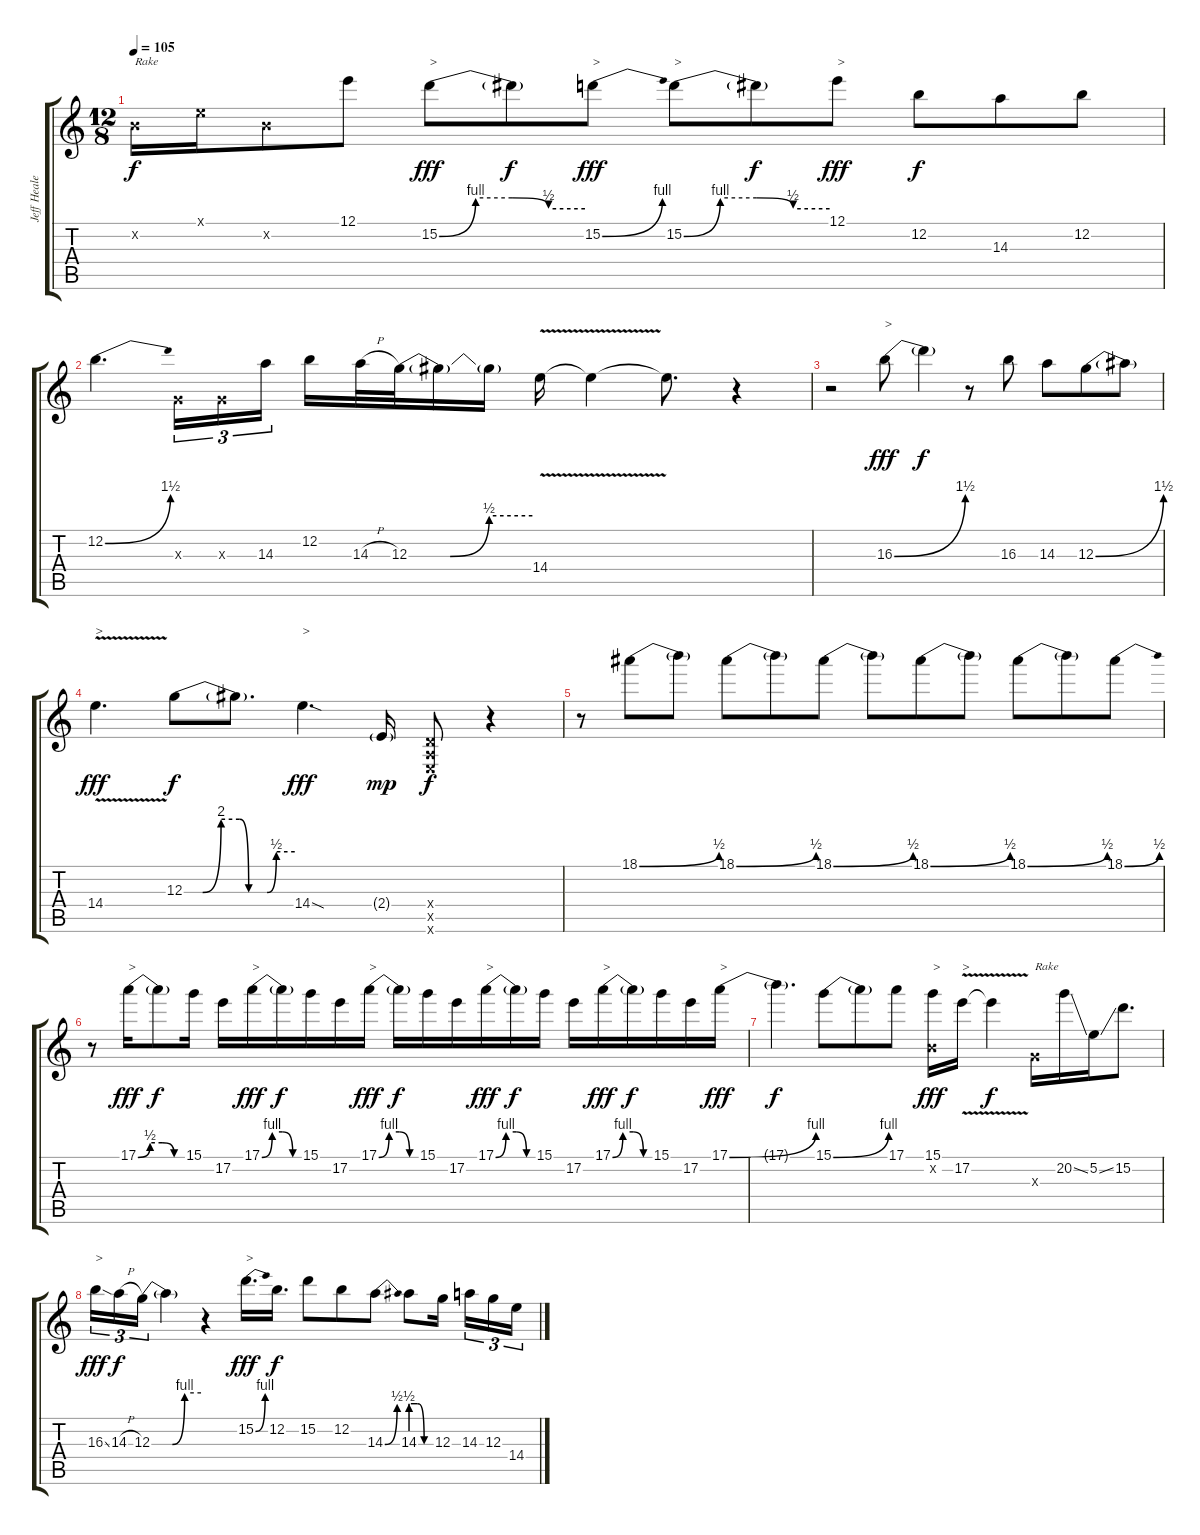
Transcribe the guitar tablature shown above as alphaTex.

\track ("Jeff Healey" "Jeff Heale") {instrument electricguitarmuted}
\staff {score tabs}
\tuning (E4 B3 G3 D3 A2 E2) {hide}
\ts (12 8)
\tempo 105
\clef g2
\ks c
0.2{x}.16{txt "Rake" dy f} 0.1{x}.16 0.2{x}.8 12.1.8 15.2{be (custom 0 0 15 4 30 4 45 2 60 2)}.8{txt ">" dy fff} 15.2{t}.8{dy f} 15.2{be (bend 0 0 60 4)}.8{txt ">" dy fff} 15.2{be (custom 0 0 15 4 30 4 45 2 60 2)}.8{txt ">"} 15.2{t}.8{dy f} 12.1.8{txt ">" dy fff} 12.2.8{dy f} 14.3.8 12.2.8 |
12.2{be (bend 0 0 60 6)}.4{d} 0.3{x}.16{tu (3 2)} 0.3{x}.16{tu (3 2)} 14.3.16{tu (3 2) beam splitsecondary} 12.2.16 14.3{h}.32 12.3{be (custom 0 0 20 0 39 2 60 2)}.32 12.3{t}.16 12.3{t}.16 14.4{v}.16 14.4{t}.4 14.4{t}.8{d} r.4 |
r.2 16.3{be (bend 0 0 60 6)}.8{txt ">" dy fff} 16.3{t}.4{dy f} r.8 16.3.8 14.3.8 12.3{be (bend 0 0 60 6)}.8 12.3{t}.8 |
14.4{v}.4{d txt ">" dy fff} 12.3{be (custom 0 0 10 0 20 8 30 8 35 0 45 0 50 2 60 2)}.8{dy f} 12.3{t}.8{d} 14.4{sod}.4{d txt ">" dy fff} 2.4{g}.16{dy mp} (0.4{x} 0.5{x} 0.6{x}).8{dy f} r.4 |
r.8 18.1{be (bend 0 0 60 2)}.8 18.1{t}.8 18.1{be (bend 0 0 60 2)}.8 18.1{t}.8 18.1{be (bend 0 0 60 2)}.8 18.1{t}.8 18.1{be (bend 0 0 60 2)}.8 18.1{t}.8 18.1{be (bend 0 0 60 2)}.8 18.1{t}.8 18.1{be (bend 0 0 60 2)}.8 |
r.8 17.1{be (custom 0 0 15 2 30 2 45 0 60 0)}.16{txt ">" dy fff} 17.1{t}.8{dy f} 15.1.16 17.2.16 17.1{be (custom 0 0 15 4 30 4 45 0 60 0)}.16{txt ">" dy fff} 17.1{t}.16{dy f} 15.1.16 17.2.16 17.1{be (custom 0 0 15 4 30 4 45 0 60 0)}.16{txt ">" dy fff} 17.1{t}.16{dy f} 15.1.16 17.2.16 17.1{be (custom 0 0 15 4 30 4 45 0 60 0)}.16{txt ">" dy fff} 17.1{t}.16{dy f} 15.1.16 17.2.16 17.1{be (custom 0 0 15 4 30 4 45 0 60 0)}.16{txt ">" dy fff} 17.1{t}.16{dy f} 15.1.16 17.2.16 17.1{be (bend 0 0 60 4)}.16{txt ">" dy fff} |
17.1{t}.4{d dy f} 15.1{be (bend 0 0 60 4)}.8 15.1{t}.8 17.1.8 (15.1 0.2{x}).16{txt ">" dy fff} 17.2{v}.16{txt ">"} 17.2{t}.4{dy f} 0.3{x}.16{txt "Rake"} 20.2{ss}.16 5.2{ss}.16 15.2.8{d} |
16.3{ss}.16{tu (3 2) txt ">" dy fff} 14.3{h}.16{tu (3 2) dy f} 12.3{be (custom 0 0 25 0 40 4 60 4)}.16{tu (3 2)} 12.3{t}.4 r.4 15.2{be (bend 0 0 60 4)}.16{d txt ">" dy fff} 12.2.16{d dy f} 15.2.8 12.2.8 14.3{be (bend 0 0 60 2)}.8 14.3{be (custom 0 2 20 2 40 0 60 0)}.8 12.3.16{beam splitsecondary} 14.3.16{tu (3 2)} 12.3.16{tu (3 2)} 14.4.16{tu (3 2)}
